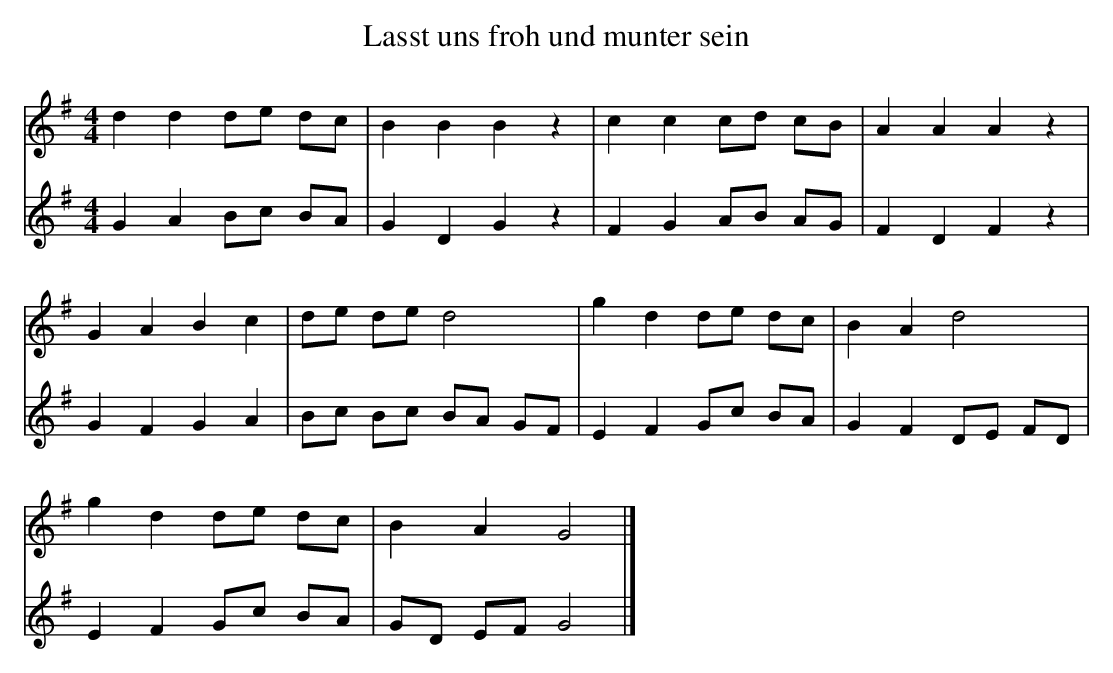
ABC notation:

X:1
T:Lasst uns froh und munter sein
M:4/4
L:1/8
K:G
V:1
d2d2 de dc | B2B2B2z2 | c2c2 cd cB | A2A2A2z2 |
V:2
G2A2Bc BA | G2D2G2z2 | F2G2 AB AG | F2D2F2z2 |
V:1
G2A2B2c2 | de de d4 | g2d2 de dc | B2A2d4 |
V:2
G2F2G2A2 | Bc Bc BA GF | E2F2 Gc BA | G2F2 DE FD |
V:1
g2d2 de dc | B2A2G4 |]
V:2
E2F2 Gc BA | GD EF G4 |]
